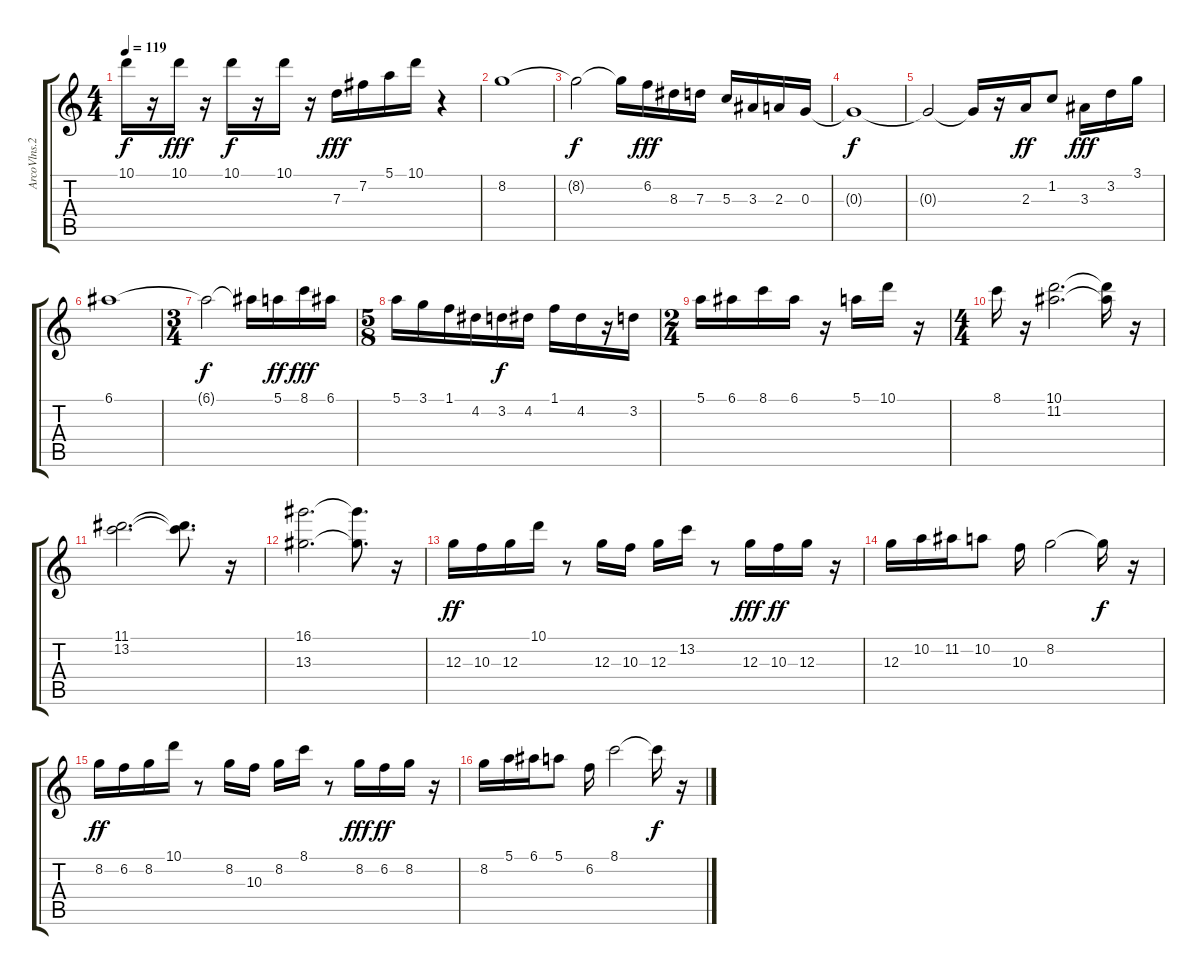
\track ("ArcoVlns.2                     " "ArcoVlns.2") {instrument distortionguitar}
\staff {score tabs}
\tuning (E4 B3 G3 D3 A2 E2) {hide}
\ts (4 4)
\tempo 119
\clef g2
\ks c
10.1.16{dy f} r.16 10.1.16{dy fff} r.16 10.1.16{dy f} r.16 10.1.16 r.16 7.3.16{dy fff} 7.2.16 5.1.16 10.1.16 r.4 |
8.2.1 |
8.2{t}.2{dy f} 8.2{t}.16 6.2.16{dy fff} 8.3.16 7.3.16 5.3.16 3.3.16 2.3.16 0.3.16 |
0.3{t}.1{dy f} |
0.3{t}.2 0.3{t}.16 r.16 2.3.16{dy ff} 1.2.8 3.3.16{dy fff} 3.2.16 3.1.16 |
6.1.1 |
\ts (3 4)
6.1{t}.2{dy f} 6.1{t}.16 5.1.16{dy ff} 8.1.16{dy fff} 6.1.16 |
\ts (5 8)
5.1.16 3.1.16 1.1.16 4.2.16 3.2.16{dy f} 4.2.16 1.1.16 4.2.16 r.16 3.2.16 |
\ts (2 4)
5.1.16 6.1.16 8.1.16 6.1.16 r.16 5.1.16 10.1.16 r.16 |
\ts (4 4)
8.1.16 r.16 (10.1 11.2).2{d} (10.1{t} 11.2{t}).16 r.16 |
(11.1 13.2).2{d} (11.1{t} 13.2{t}).8{d} r.16 |
(16.1 13.3).2{d} (16.1{t} 13.3{t}).8{d} r.16 |
12.3.16{dy ff} 10.3.16 12.3.16 10.1.16 r.8 12.3.16 10.3.16 12.3.16 13.2.16 r.8 12.3.16{dy fff} 10.3.16{dy ff} 12.3.16 r.16 |
12.3.16 10.2.16 11.2.16 10.2.8 10.3.16 8.2.2 8.2{t}.16{dy f} r.16 |
8.2.16{dy ff} 6.2.16 8.2.16 10.1.16 r.8 8.2.16 10.3.16 8.2.16 8.1.16 r.8 8.2.16{dy fff} 6.2.16{dy ff} 8.2.16 r.16 |
8.2.16 5.1.16 6.1.16 5.1.8 6.2.16 8.1.2 8.1{t}.16{dy f} r.16
